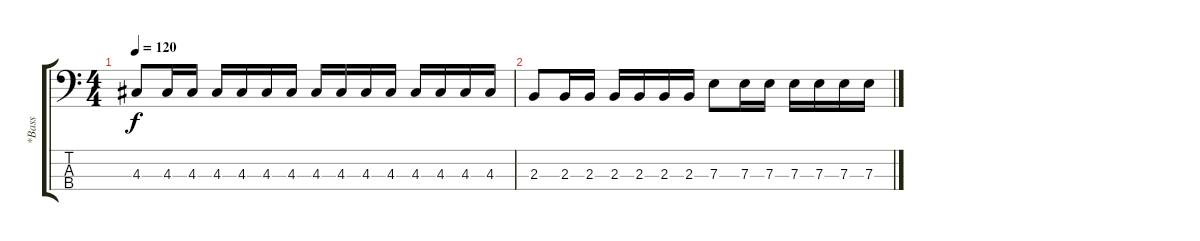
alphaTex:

\track ("*Bass" "*Bass") {instrument electricbasspick}
\staff {score tabs}
\tuning (G2 D2 A1 E1) {hide}
\ts (4 4)
\tempo 120
\clef f4
\ks c
4.3.8{dy f} 4.3.16 4.3.16 4.3.16 4.3.16 4.3.16 4.3.16 4.3.16 4.3.16 4.3.16 4.3.16 4.3.16 4.3.16 4.3.16 4.3.16 |
2.3.8 2.3.16 2.3.16 2.3.16 2.3.16 2.3.16 2.3.16 7.3.8 7.3.16 7.3.16 7.3.16 7.3.16 7.3.16 7.3.16
